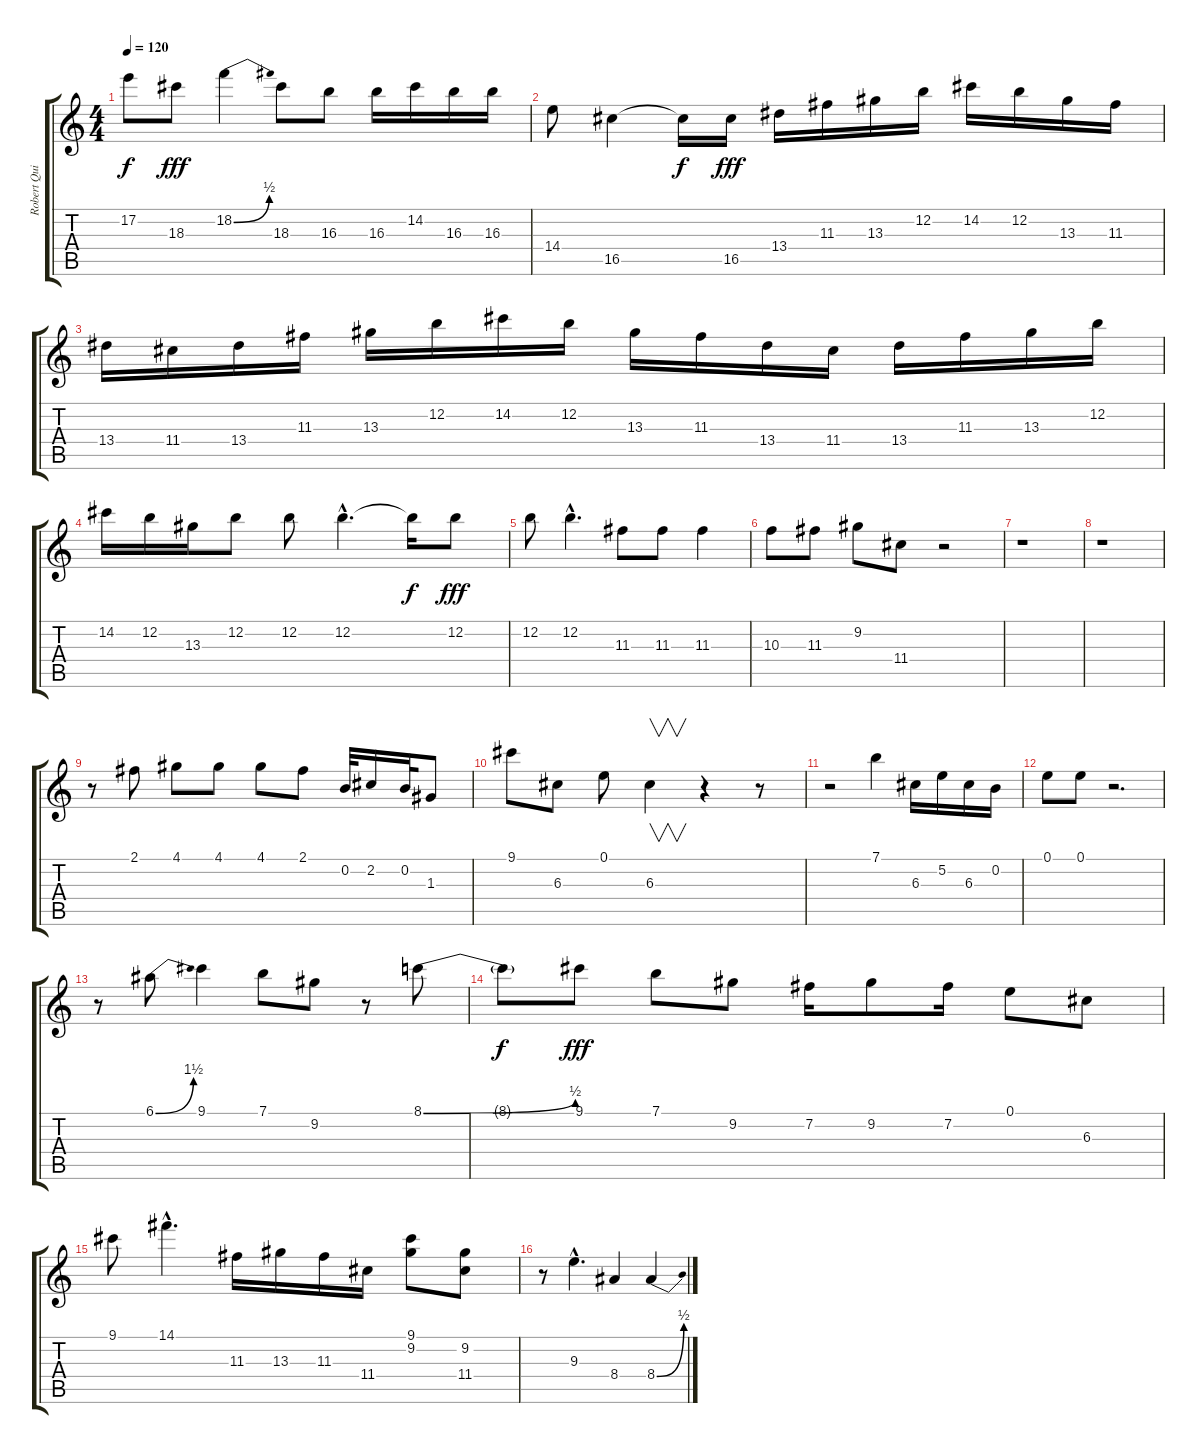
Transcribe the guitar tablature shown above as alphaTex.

\track ("Robert Quine" "Robert Qui") {instrument overdrivenguitar}
\staff {score tabs}
\tuning (E4 B3 G3 D3 A2 E2) {hide}
\ts (4 4)
\tempo 120
\clef g2
\ks c
17.2{t}.8{dy f} 18.3.8{dy fff} 18.2{be (bend 0 0 60 2)}.4 18.3.8 16.3.8 16.3.16 14.2.16 16.3.16 16.3.16 |
14.4.8 16.5.4 16.5{t}.16{dy f} 16.5.16{dy fff} 13.4.16 11.3.16 13.3.16 12.2.16 14.2.16 12.2.16 13.3.16 11.3.16 |
13.4.16 11.4.16 13.4.16 11.3.16 13.3.16 12.2.16 14.2.16 12.2.16 13.3.16 11.3.16 13.4.16 11.4.16 13.4.16 11.3.16 13.3.16 12.2.16 |
14.2.16 12.2.16 13.3.16 12.2.8 12.2.8 12.2{hac}.4{d} 12.2{t}.16{dy f} 12.2.8{dy fff} |
12.2.8 12.2{hac}.4{d} 11.3.8 11.3.8 11.3.4 |
10.3.8 11.3.8 9.2.8 11.4.8 r.2 |
r.1 |
r.1 |
r.8 2.1.8 4.1.8 4.1.8 4.1.8 2.1.8 0.2.32 2.2.16 0.2.32 1.3.8 |
9.1.8 6.3.8 0.1.8 6.3.4{v} r.4 r.8 |
r.2 7.1.4 6.3.16 5.2.16 6.3.16 0.2.16 |
0.1.8 0.1.8 r.2{d} |
r.8 6.1{be (bend 0 0 60 6)}.8 9.1.4 7.1.8 9.2.8 r.8 8.1{be (bend 0 0 60 2)}.8 |
8.1{t}.8{dy f} 9.1.8{dy fff} 7.1.8 9.2.8 7.2.16 9.2.8 7.2.16 0.1.8 6.3.8 |
9.1.8 14.1{hac}.4{d} 11.3.16 13.3.16 11.3.16 11.4.16 (9.1 9.2).8 (9.2 11.4).8 |
r.8 9.3{hac}.4{d} 8.4.4 8.4{be (bend 0 0 60 2)}.4
